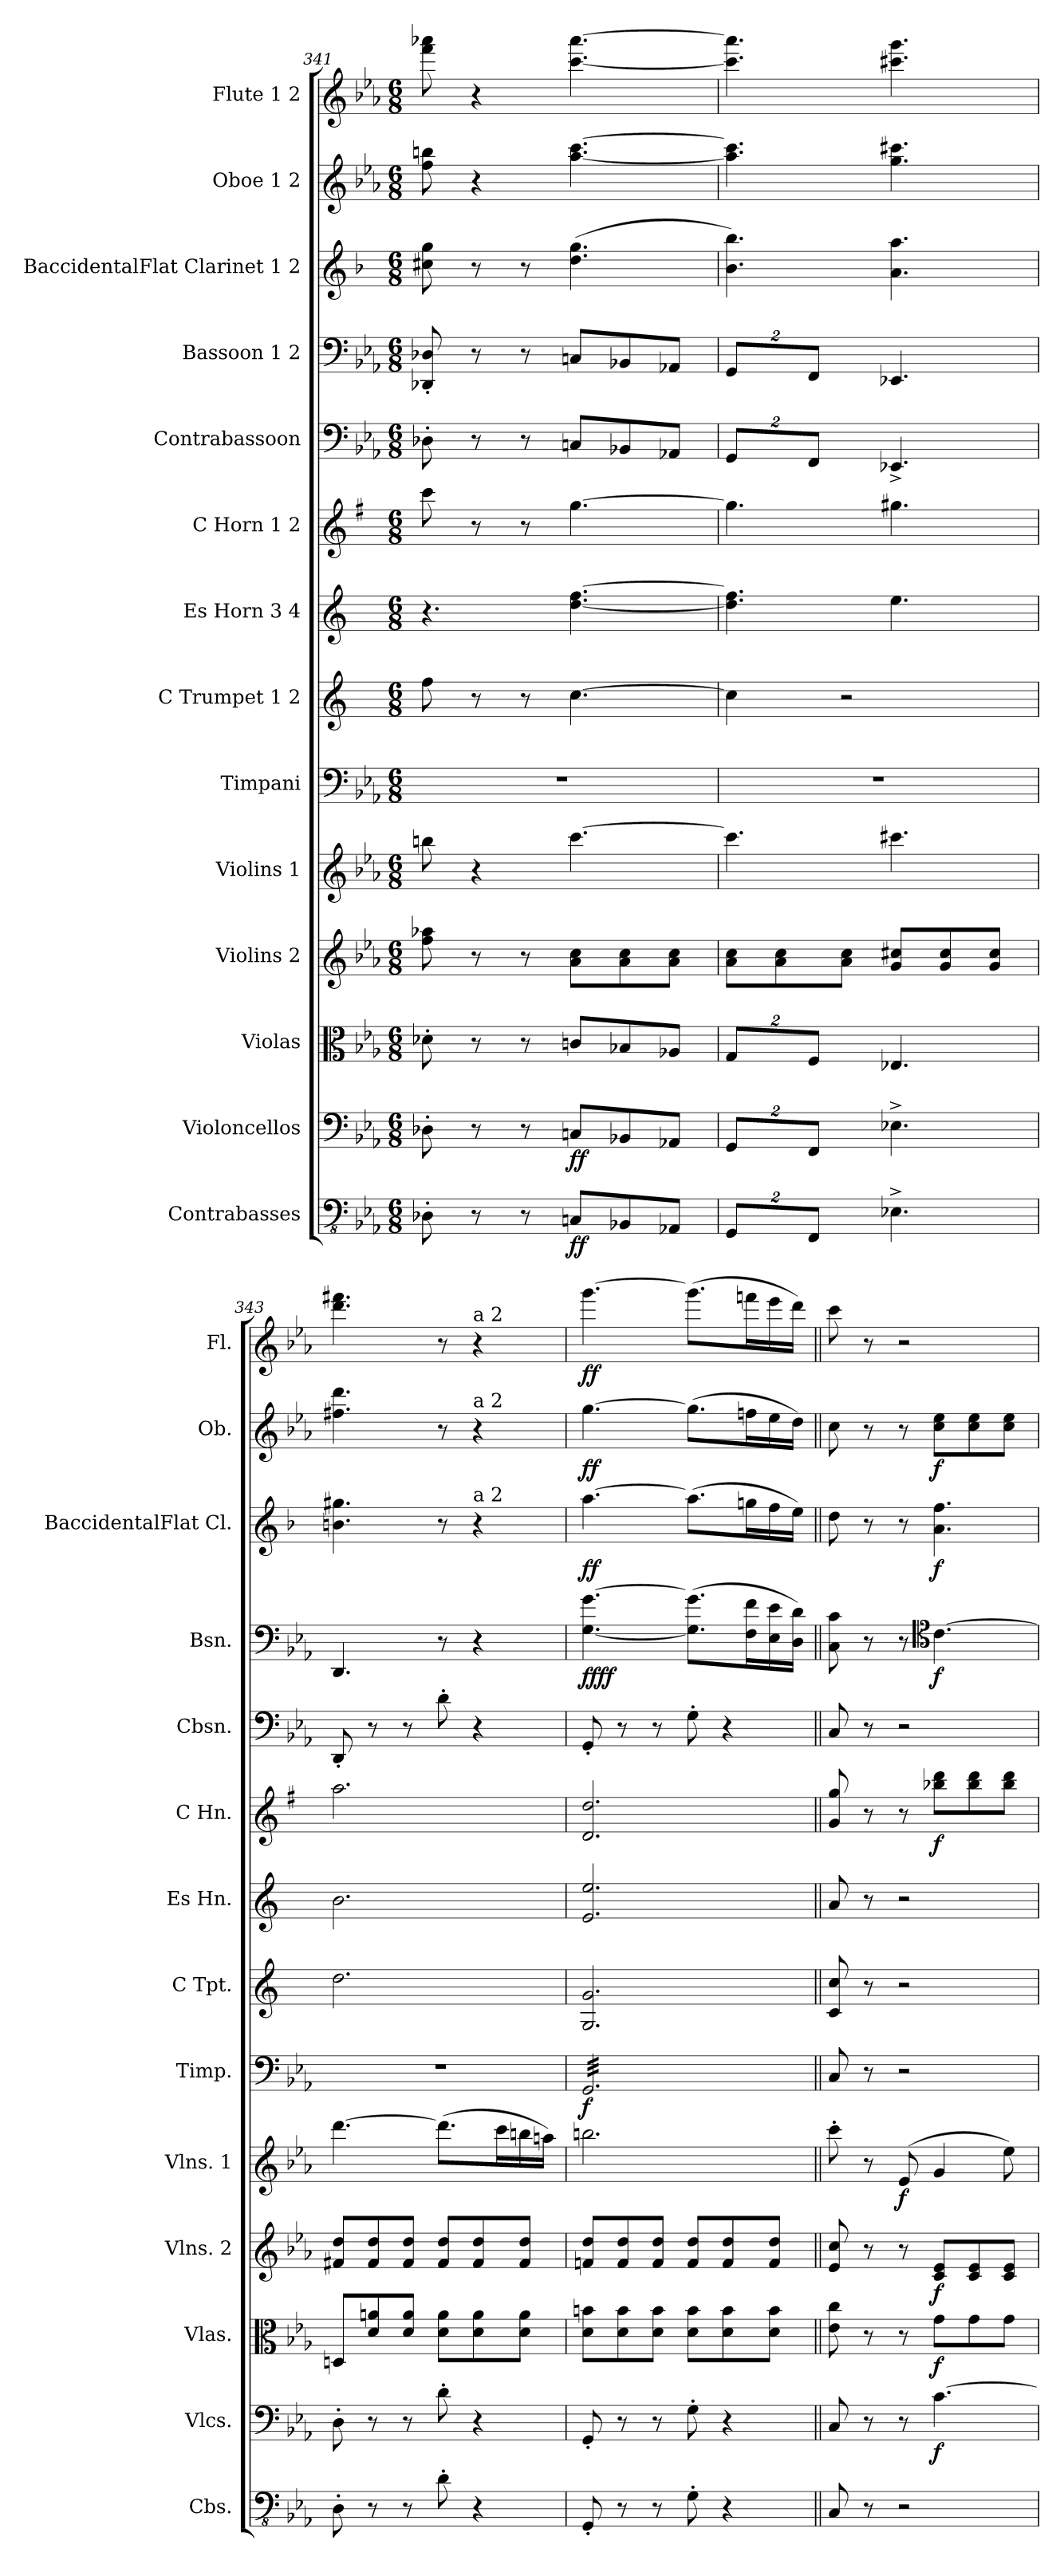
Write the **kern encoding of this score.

**kern	**dynam	**kern	**dynam	**kern	**dynam	**kern	**dynam	**kern	**dynam	**kern	**dynam	**kern	**kern	**kern	**dynam	**kern	**kern	**dynam	**kern	**dynam	**kern	**dynam	**kern	**dynam
*part14	*part14	*part13	*part13	*part12	*part12	*part11	*part11	*part10	*part10	*part9	*part9	*part8	*part7	*part6	*part6	*part5	*part4	*part4	*part3	*part3	*part2	*part2	*part1	*part1
*staff14	*staff14	*staff13	*staff13	*staff12	*staff12	*staff11	*staff11	*staff10	*staff10	*staff9	*staff9	*staff8	*staff7	*staff6	*staff6	*staff5	*staff4	*staff4	*staff3	*staff3	*staff2	*staff2	*staff1	*staff1
*I"Contrabasses	*	*I"Violoncellos	*	*I"Violas	*	*I"Violins 2	*	*I"Violins 1	*	*I"Timpani	*	*I"C Trumpet 1 2	*I"Es Horn 3 4	*I"C Horn 1 2	*	*I"Contrabassoon	*I"Bassoon 1 2	*	*I"BaccidentalFlat Clarinet 1 2	*	*I"Oboe 1 2	*	*I"Flute  1 2	*
*I'Cbs.	*	*I'Vlcs.	*	*I'Vlas.	*	*I'Vlns. 2	*	*I'Vlns. 1	*	*I'Timp.	*	*I'C Tpt.	*I'Es Hn.	*I'C Hn.	*	*I'Cbsn.	*I'Bsn.	*	*I'BaccidentalFlat Cl.	*	*I'Ob.	*	*I'Fl.	*
!!LO:PB:g=z
*clefFv4	*	*clefF4	*	*clefC3	*	*clefG2	*	*clefG2	*	*clefF4	*	*clefG2	*clefG2	*clefG2	*	*clefF4	*clefF4	*	*clefG2	*	*clefG2	*	*clefG2	*
*	*	*	*	*	*	*	*	*	*	*	*	*	*ITrd5c9	*ITrd4c7	*	*ITrd7c12	*	*	*ITrd1c2	*	*	*	*	*
*k[b-e-a-]	*	*k[b-e-a-]	*	*k[b-e-a-]	*	*k[b-e-a-]	*	*k[b-e-a-]	*	*k[b-e-a-]	*	*k[]	*k[b-e-a-]	*k[]	*	*k[b-e-a-]	*k[b-e-a-]	*	*k[b-e-a-]	*	*k[b-e-a-]	*	*k[b-e-a-]	*
*M6/8	*	*M6/8	*	*M6/8	*	*M6/8	*	*M6/8	*	*M6/8	*	*M6/8	*M6/8	*M6/8	*	*M6/8	*M6/8	*	*M6/8	*	*M6/8	*	*M6/8	*
=341	=341	=341	=341	=341	=341	=341	=341	=341	=341	=341	=341	=341	=341	=341	=341	=341	=341	=341	=341	=341	=341	=341	=341	=341
8DD-X'\	.	8D-X'\	.	8d-X'\	.	8ff\ 8aa-X\	.	8bbn\	.	2.r	.	8ff\	4.r	8ff\	.	8DD-X'\	8DD-X/' 8D-X/'	.	8bn\ 8ff\	.	8ff\ 8bbn\	.	8fff\ 8aaa-X\	.
8r	.	8r	.	8r	.	8r	.	4r	.	.	.	8r	.	8r	.	8r	8r	.	8r	.	4r	.	4r	.
8r	.	8r	.	8r	.	8r	.	.	.	.	.	8r	.	8r	.	8r	8r	.	8r	.	.	.	.	.
!	!LO:DY:b	!	!LO:DY:b	!	!	!	!	!	!	!	!	!	!	!	!	!	!	!	!	!	!	!	!	!
8CCn/L	ff	8Cn/L	ff	8cn/L	.	8a-\ 8cc\L	.	[4.ccc\	.	.	.	[4.cc\	[4.f\ [4.a-\	[4.cc\	.	8CCn/L	8Cn/L	.	(>4.cc\ 4.ff\	.	[4.aa-\ [4.ccc\	.	[4.ccc\ [4.aaa-\	.
8BBB-X/	.	8BB-X/	.	8B-X/	.	8a-\ 8cc\	.	.	.	.	.	.	.	.	.	8BBB-X/	8BB-X/	.	.	.	.	.	.	.
8AAA-X/J	.	8AA-X/J	.	8A-X/J	.	8a-\ 8cc\J	.	.	.	.	.	.	.	.	.	8AAA-X/J	8AA-X/J	.	.	.	.	.	.	.
=342	=342	=342	=342	=342	=342	=342	=342	=342	=342	=342	=342	=342	=342	=342	=342	=342	=342	=342	=342	=342	=342	=342	=342	=342
*Xbrackettup	*	*Xbrackettup	*	*Xbrackettup	*	*	*	*	*	*	*	*	*	*	*	*Xbrackettup	*Xbrackettup	*	*	*	*	*	*	*
16%3GGG/L	.	16%3GG/L	.	16%3G/L	.	8a-\ 8cc\L	.	4.ccc\]	.	2.r	.	4cc\]	4.f\] 4.a-\]	4.cc\]	.	16%3GGG/L	16%3GG/L	.	4.a-\ 4.aa-\)	.	4.aa-\] 4.ccc\]	.	4.ccc\] 4.aaa-\]	.
.	.	.	.	.	.	8a-\ 8cc\	.	.	.	.	.	.	.	.	.	.	.	.	.	.	.	.	.	.
16%3FFF/J	.	16%3FF/J	.	16%3F/J	.	.	.	.	.	.	.	.	.	.	.	16%3FFF/J	16%3FF/J	.	.	.	.	.	.	.
.	.	.	.	.	.	8a-\ 8cc\J	.	.	.	.	.	2r	.	.	.	.	.	.	.	.	.	.	.	.
4.EE-X^\	.	4.E-X^\	.	4.E-X/	.	8g/ 8cc#X/L	.	4.ccc#X\	.	.	.	.	4.g\	4.cc#X\	.	4.EEE-X^/	4.EE-X/	.	4.g\ 4.gg\	.	4.gg\ 4.ccc#X\	.	4.ccc#X\ 4.ggg\	.
.	.	.	.	.	.	8g/ 8cc#/	.	.	.	.	.	.	.	.	.	.	.	.	.	.	.	.	.	.
.	.	.	.	.	.	8g/ 8cc#/J	.	.	.	.	.	.	.	.	.	.	.	.	.	.	.	.	.	.
=343	=343	=343	=343	=343	=343	=343	=343	=343	=343	=343	=343	=343	=343	=343	=343	=343	=343	=343	=343	=343	=343	=343	=343	=343
8DD'\	.	8D'\	.	8Dn/L	.	8f#X/ 8dd/L	.	[4.ddd\	.	2.r	.	2.dd\	2.d\	2.dd\	.	8DDD'/	4.DD/	.	4.an\ 4.ff#X\	.	4.ff#X\ 4.ddd\	.	4.ddd\ 4.fff#X\	.
8r	.	8r	.	8d/ 8an/	.	8f#/ 8dd/	.	.	.	.	.	.	.	.	.	8r	.	.	.	.	.	.	.	.
8r	.	8r	.	8d/ 8a/J	.	8f#/ 8dd/J	.	.	.	.	.	.	.	.	.	8r	.	.	.	.	.	.	.	.
8D'\	.	8d'\	.	8d\ 8a\L	.	8f#/ 8dd/L	.	(>8.ddd\L]	.	.	.	.	.	.	.	8D'\	8r	.	8r	.	8r	.	8r	.
!	!	!	!	!	!	!	!	!	!	!	!	!	!	!	!	!	!	!	!	!	!	!	!LO:TX:a:t=a 2	!
!	!	!	!	!	!	!	!	!	!	!	!	!	!	!	!	!	!	!	!	!	!LO:TX:a:t=a 2	!	!	!
!	!	!	!	!	!	!	!	!	!	!	!	!	!	!	!	!	!	!	!LO:TX:a:t=a 2	!	!	!	!	!
4r	.	4r	.	8d\ 8a\	.	8f#/ 8dd/	.	.	.	.	.	.	.	.	.	4r	4r	.	4r	.	4r	.	4r	.
.	.	.	.	.	.	.	.	16ccc\L	.	.	.	.	.	.	.	.	.	.	.	.	.	.	.	.
.	.	.	.	8d\ 8a\J	.	8f#/ 8dd/J	.	16bbn\	.	.	.	.	.	.	.	.	.	.	.	.	.	.	.	.
.	.	.	.	.	.	.	.	16aan\JJ)	.	.	.	.	.	.	.	.	.	.	.	.	.	.	.	.
=344	=344	=344	=344	=344	=344	=344	=344	=344	=344	=344	=344	=344	=344	=344	=344	=344	=344	=344	=344	=344	=344	=344	=344	=344
!	!	!	!	!	!	!	!	!	!	!	!LO:DY:b	!	!	!	!	!	!	!LO:DY:b	!	!	!	!	!	!
!	!	!	!	!	!	!	!	!	!	!	!	!	!	!	!	!	!	!LO:DY:n=1:b	!	!LO:DY:b	!	!LO:DY:b	!	!LO:DY:b
*	*	*	*	*	*	*	*	*	*	*tremolo	*	*	*	*	*	*	*	*	*	*	*	*	*	*
8GGG'/	.	8GG'/	.	8d\ 8bn\L	.	8fn/ 8dd/L	.	2.bbn\	.	32GG/LLL	f	2.G/ 2.g/	2.G/ 2.g/	2.G/ 2.g/	.	8GGG'/	[4.G\ [4.g\	ff ff	[4.gg\	ff	[4.gg\	ff	[4.ggg\	ff
.	.	.	.	.	.	.	.	.	.	32GG/	.	.	.	.	.	.	.	.	.	.	.	.	.	.
.	.	.	.	.	.	.	.	.	.	32GG/	.	.	.	.	.	.	.	.	.	.	.	.	.	.
.	.	.	.	.	.	.	.	.	.	32GG/	.	.	.	.	.	.	.	.	.	.	.	.	.	.
8r	.	8r	.	8d\ 8b\	.	8f/ 8dd/	.	.	.	32GG/	.	.	.	.	.	8r	.	.	.	.	.	.	.	.
.	.	.	.	.	.	.	.	.	.	32GG/	.	.	.	.	.	.	.	.	.	.	.	.	.	.
.	.	.	.	.	.	.	.	.	.	32GG/	.	.	.	.	.	.	.	.	.	.	.	.	.	.
.	.	.	.	.	.	.	.	.	.	32GG/	.	.	.	.	.	.	.	.	.	.	.	.	.	.
8r	.	8r	.	8d\ 8b\J	.	8f/ 8dd/J	.	.	.	32GG/	.	.	.	.	.	8r	.	.	.	.	.	.	.	.
.	.	.	.	.	.	.	.	.	.	32GG/	.	.	.	.	.	.	.	.	.	.	.	.	.	.
.	.	.	.	.	.	.	.	.	.	32GG/	.	.	.	.	.	.	.	.	.	.	.	.	.	.
.	.	.	.	.	.	.	.	.	.	32GG/	.	.	.	.	.	.	.	.	.	.	.	.	.	.
8GG'\	.	8G'\	.	8d\ 8b\L	.	8f/ 8dd/L	.	.	.	32GG/	.	.	.	.	.	8GG'\	(>8.G\] 8.g\]L	.	(>8.gg\L]	.	(>8.gg\L]	.	(>8.ggg\L]	.
.	.	.	.	.	.	.	.	.	.	32GG/	.	.	.	.	.	.	.	.	.	.	.	.	.	.
.	.	.	.	.	.	.	.	.	.	32GG/	.	.	.	.	.	.	.	.	.	.	.	.	.	.
.	.	.	.	.	.	.	.	.	.	32GG/	.	.	.	.	.	.	.	.	.	.	.	.	.	.
4r	.	4r	.	8d\ 8b\	.	8f/ 8dd/	.	.	.	32GG/	.	.	.	.	.	4r	.	.	.	.	.	.	.	.
.	.	.	.	.	.	.	.	.	.	32GG/	.	.	.	.	.	.	.	.	.	.	.	.	.	.
.	.	.	.	.	.	.	.	.	.	32GG/	.	.	.	.	.	.	16F\ 16f\L	.	16ffn\L	.	16ffn\L	.	16fffn\L	.
.	.	.	.	.	.	.	.	.	.	32GG/	.	.	.	.	.	.	.	.	.	.	.	.	.	.
.	.	.	.	8d\ 8b\J	.	8f/ 8dd/J	.	.	.	32GG/	.	.	.	.	.	.	16E-\ 16e-\	.	16ee-\	.	16ee-\	.	16eee-\	.
.	.	.	.	.	.	.	.	.	.	32GG/	.	.	.	.	.	.	.	.	.	.	.	.	.	.
.	.	.	.	.	.	.	.	.	.	32GG/	.	.	.	.	.	.	16D\ 16d\JJ)	.	16dd\JJ)	.	16dd\JJ)	.	16ddd\JJ)	.
.	.	.	.	.	.	.	.	.	.	32GG/JJJ	.	.	.	.	.	.	.	.	.	.	.	.	.	.
*	*	*	*	*	*	*	*	*	*	*Xtremolo	*	*	*	*	*	*	*	*	*	*	*	*	*	*
!!LO:PB:g=z
=345||	=345||	=345||	=345||	=345||	=345||	=345||	=345||	=345||	=345||	=345||	=345||	=345||	=345||	=345||	=345||	=345||	=345||	=345||	=345||	=345||	=345||	=345||	=345||	=345||
8CC/	.	8C/	.	8e-\ 8cc\	.	8e-/ 8cc/	.	8ccc'\	.	8C/	.	8c/ 8cc/	8c/	8c/ 8cc/	.	8CC/	8C\ 8c\	.	8cc\	.	8cc\	.	8ccc\	.
8r	.	8r	.	8r	.	8r	.	8r	.	8r	.	8r	8r	8r	.	8r	8r	.	8r	.	8r	.	8r	.
!	!	!	!	!	!	!	!	!	!LO:DY:b	!	!	!	!	!	!	!	!	!	!	!	!	!	!	!
2r	.	8r	.	8r	.	8r	.	(>8e-/	f	2r	.	2r	2r	8r	.	2r	8r	.	8r	.	8r	.	2r	.
*	*	*	*	*	*	*	*	*	*	*	*	*	*	*	*	*	*clefC4	*	*	*	*	*	*	*
!	!	!	!LO:DY:b	!	!LO:DY:b	!	!LO:DY:b	!	!	!	!	!	!	!	!LO:DY:b	!	!	!LO:DY:b	!	!LO:DY:b	!	!LO:DY:b	!	!
.	.	[4.c\	f	8g\L	f	8c/ 8e-/L	f	4g/	.	.	.	.	.	8ee-X\ 8gg\L	f	.	[4.c\	f	4.g\ 4.ee-\	f	8cc\ 8ee-\L	f	.	.
.	.	.	.	8g\	.	8c/ 8e-/	.	.	.	.	.	.	.	8ee-\ 8gg\	.	.	.	.	.	.	8cc\ 8ee-\	.	.	.
.	.	.	.	8g\J	.	8c/ 8e-/J	.	8ee-\)	.	.	.	.	.	8ee-\ 8gg\J	.	.	.	.	.	.	8cc\ 8ee-\J	.	.	.
=	=	=	=	=	=	=	=	=	=	=	=	=	=	=	=	=	=	=	=	=	=	=	=	=
*-	*-	*-	*-	*-	*-	*-	*-	*-	*-	*-	*-	*-	*-	*-	*-	*-	*-	*-	*-	*-	*-	*-	*-	*-
